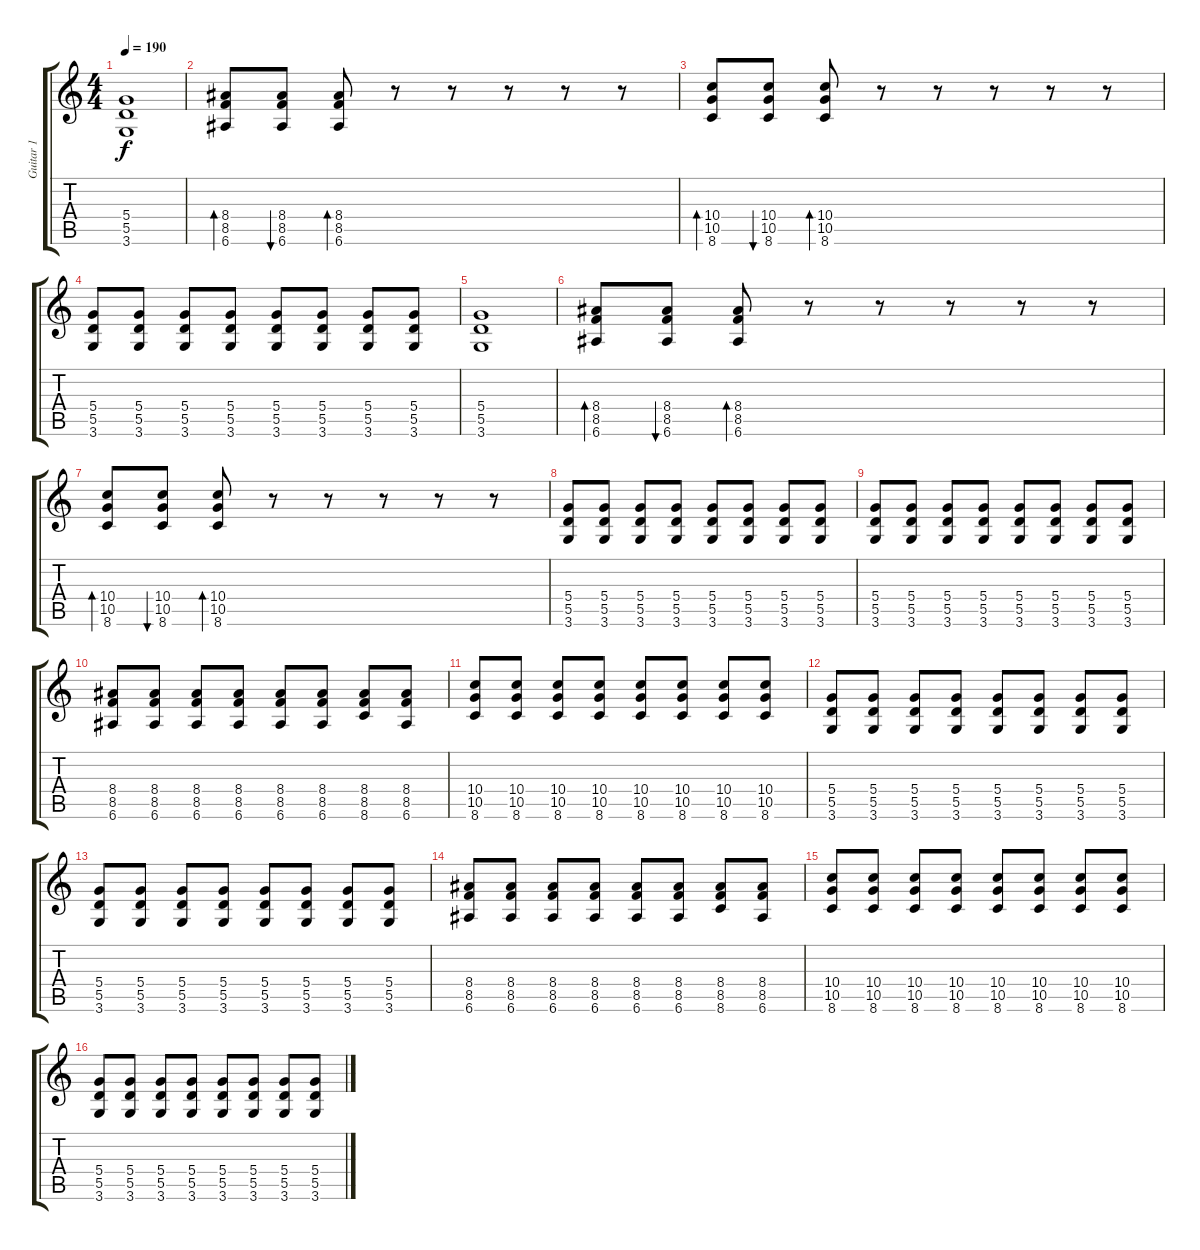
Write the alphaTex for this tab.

\track ("Guitar 1" "Guitar 1") {instrument overdrivenguitar}
\staff {score tabs}
\tuning (E4 B3 G3 D3 A2 E2) {hide}
\ts (4 4)
\tempo 190
\clef g2
\ks c
(5.4 5.5 3.6).1{dy f} |
(8.4 8.5 6.6).8{bd 60} (8.4 8.5 6.6).8{bu 60} (8.4 8.5 6.6).8{bd 60} r.8 r.8 r.8 r.8 r.8 |
(10.4 10.5 8.6).8{bd 60} (10.4 10.5 8.6).8{bu 60} (10.4 10.5 8.6).8{bd 60} r.8 r.8 r.8 r.8 r.8 |
(5.4 5.5 3.6).8 (5.4 5.5 3.6).8 (5.4 5.5 3.6).8 (5.4 5.5 3.6).8 (5.4 5.5 3.6).8 (5.4 5.5 3.6).8 (5.4 5.5 3.6).8 (5.4 5.5 3.6).8 |
(5.4 5.5 3.6).1 |
(8.4 8.5 6.6).8{bd 60} (8.4 8.5 6.6).8{bu 60} (8.4 8.5 6.6).8{bd 60} r.8 r.8 r.8 r.8 r.8 |
(10.4 10.5 8.6).8{bd 60} (10.4 10.5 8.6).8{bu 60} (10.4 10.5 8.6).8{bd 60} r.8 r.8 r.8 r.8 r.8 |
(5.4 5.5 3.6).8 (5.4 5.5 3.6).8 (5.4 5.5 3.6).8 (5.4 5.5 3.6).8 (5.4 5.5 3.6).8 (5.4 5.5 3.6).8 (5.4 5.5 3.6).8 (5.4 5.5 3.6).8 |
(5.4 5.5 3.6).8 (5.4 5.5 3.6).8 (5.4 5.5 3.6).8 (5.4 5.5 3.6).8 (5.4 5.5 3.6).8 (5.4 5.5 3.6).8 (5.4 5.5 3.6).8 (5.4 5.5 3.6).8 |
(8.4 8.5 6.6).8 (8.4 8.5 6.6).8 (8.4 8.5 6.6).8 (8.4 8.5 6.6).8 (8.4 8.5 6.6).8 (8.4 8.5 6.6).8 (8.4 8.5 8.6).8 (8.4 8.5 6.6).8 |
(10.4 10.5 8.6).8 (10.4 10.5 8.6).8 (10.4 10.5 8.6).8 (10.4 10.5 8.6).8 (10.4 10.5 8.6).8 (10.4 10.5 8.6).8 (10.4 10.5 8.6).8 (10.4 10.5 8.6).8 |
(5.4 5.5 3.6).8 (5.4 5.5 3.6).8 (5.4 5.5 3.6).8 (5.4 5.5 3.6).8 (5.4 5.5 3.6).8 (5.4 5.5 3.6).8 (5.4 5.5 3.6).8 (5.4 5.5 3.6).8 |
(5.4 5.5 3.6).8 (5.4 5.5 3.6).8 (5.4 5.5 3.6).8 (5.4 5.5 3.6).8 (5.4 5.5 3.6).8 (5.4 5.5 3.6).8 (5.4 5.5 3.6).8 (5.4 5.5 3.6).8 |
(8.4 8.5 6.6).8 (8.4 8.5 6.6).8 (8.4 8.5 6.6).8 (8.4 8.5 6.6).8 (8.4 8.5 6.6).8 (8.4 8.5 6.6).8 (8.4 8.5 8.6).8 (8.4 8.5 6.6).8 |
(10.4 10.5 8.6).8 (10.4 10.5 8.6).8 (10.4 10.5 8.6).8 (10.4 10.5 8.6).8 (10.4 10.5 8.6).8 (10.4 10.5 8.6).8 (10.4 10.5 8.6).8 (10.4 10.5 8.6).8 |
(5.4 5.5 3.6).8 (5.4 5.5 3.6).8 (5.4 5.5 3.6).8 (5.4 5.5 3.6).8 (5.4 5.5 3.6).8 (5.4 5.5 3.6).8 (5.4 5.5 3.6).8 (5.4 5.5 3.6).8
